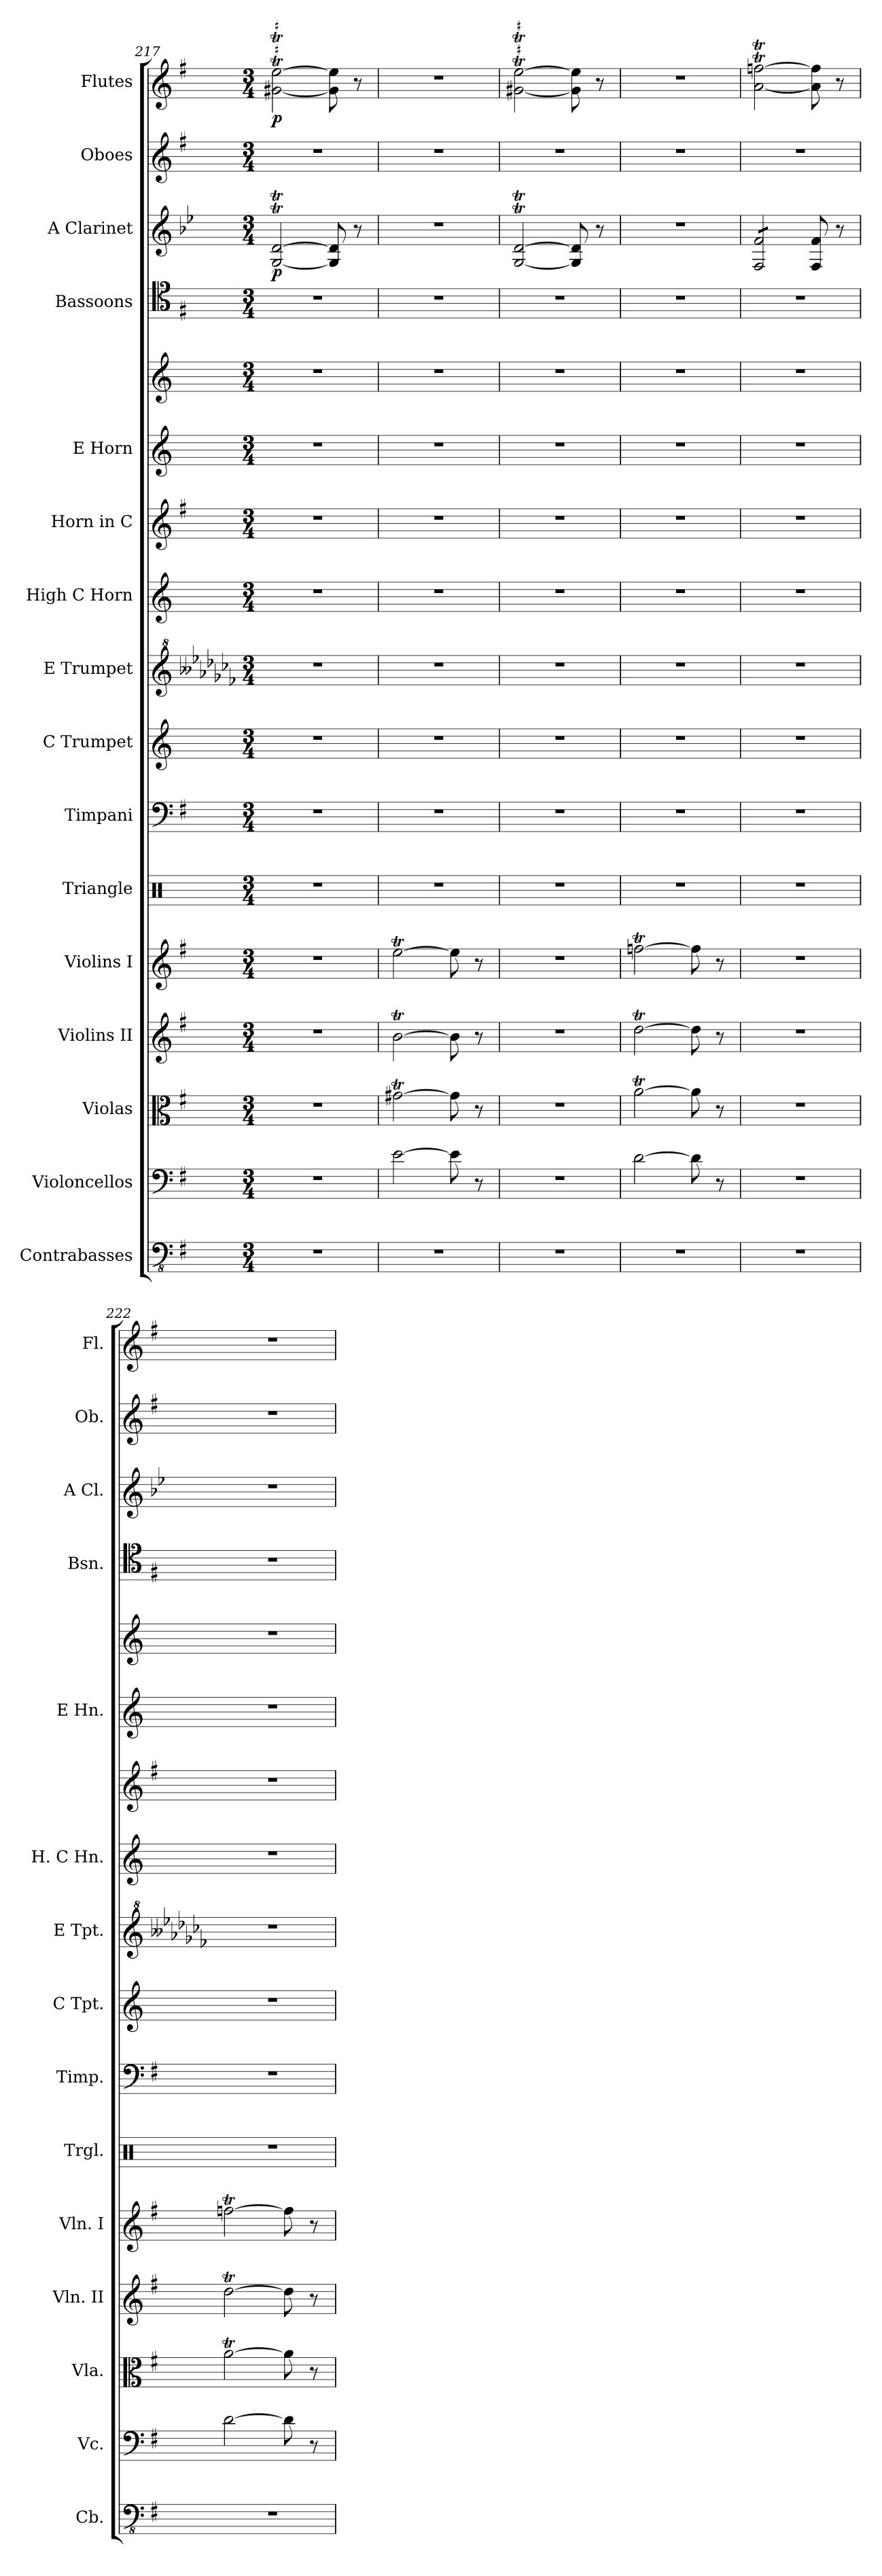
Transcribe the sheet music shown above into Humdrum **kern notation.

**kern	**kern	**kern	**kern	**kern	**kern	**kern	**kern	**kern	**kern	**kern	**kern	**kern	**kern	**kern	**dynam	**kern	**kern	**dynam
*part16	*part15	*part14	*part13	*part12	*part11	*part10	*part9	*part8	*part7	*part6	*part5	*part5	*part4	*part3	*part3	*part2	*part1	*part1
*staff17	*staff16	*staff15	*staff14	*staff13	*staff12	*staff11	*staff10	*staff9	*staff8	*staff7	*staff6	*staff5	*staff4	*staff3	*staff3	*staff2	*staff1	*staff1
*I"Contrabasses	*I"Violoncellos	*I"Violas	*I"Violins II	*I"Violins I	*I"Triangle	*I"Timpani	*I"C Trumpet	*I"E Trumpet	*I"High C Horn	*I"Horn in C	*I"E Horn	*	*I"Bassoons	*I"A Clarinet	*	*I"Oboes	*I"Flutes	*
*I'Cb.	*I'Vc.	*I'Vla.	*I'Vln. II	*I'Vln. I	*I'Trgl.	*I'Timp.	*I'C Tpt.	*I'E Tpt.	*I'H. C Hn.	*	*I'E Hn.	*	*I'Bsn.	*I'A Cl.	*	*I'Ob.	*I'Fl.	*
*clefFv4	*clefF4	*clefC3	*clefG2	*clefG2	*clefX	*clefF4	*clefG2	*clefG^2	*clefG2	*clefG2	*clefG2	*clefG2	*clefC4	*clefG2	*	*clefG2	*clefG2	*
*ITrd7c12	*	*	*	*	*	*	*	*ITrd-3c-4	*ITrd7c12	*ITrd7c12	*ITrd5c8	*ITrd5c8	*	*ITrd2c3	*	*	*	*
*k[f#]	*k[f#]	*k[f#]	*k[f#]	*k[f#]	*k[]	*k[f#]	*k[]	*k[b--e-a-d-g-c-f-]	*k[]	*k[f#]	*k[f#c#g#d#]	*k[f#c#g#d#]	*k[f#]	*k[f#]	*	*k[f#]	*k[f#]	*
*M3/4	*M3/4	*M3/4	*M3/4	*M3/4	*M3/4	*M3/4	*M3/4	*M3/4	*M3/4	*M3/4	*M3/4	*M3/4	*M3/4	*M3/4	*	*M3/4	*M3/4	*
=217	=217	=217	=217	=217	=217	=217	=217	=217	=217	=217	=217	=217	=217	=217	=217	=217	=217	=217
!	!	!	!	!	!	!	!	!	!	!	!	!	!	!	!LO:DY:b	!	!	!LO:DY:b
2.r	2.r	2.r	2.r	2.r	2.r	2.r	2.r	2.r	2.r	2.r	2.r	2.r	2.r	[2E/T [2B/T	p	2.r	[2g#X\T [2ee\T	p
.	.	.	.	.	.	.	.	.	.	.	.	.	.	8E/]TTT 8B/]TTT	.	.	8g#\]TTT 8ee\]TTT	.
.	.	.	.	.	.	.	.	.	.	.	.	.	.	8r	.	.	8r	.
=218	=218	=218	=218	=218	=218	=218	=218	=218	=218	=218	=218	=218	=218	=218	=218	=218	=218	=218
2.r	[2e\	[2g#Xt\	[2bt\	[2eeT\	2.r	2.r	2.r	2.r	2.r	2.r	2.r	2.r	2.r	2.r	.	2.r	2.r	.
.	8e\]	8g#\]	8b\]	8ee\]	.	.	.	.	.	.	.	.	.	.	.	.	.	.
.	8r	8r	8r	8r	.	.	.	.	.	.	.	.	.	.	.	.	.	.
!!LO:PB:g=z
=219	=219	=219	=219	=219	=219	=219	=219	=219	=219	=219	=219	=219	=219	=219	=219	=219	=219	=219
2.r	2.r	2.r	2.r	2.r	2.r	2.r	2.r	2.r	2.r	2.r	2.r	2.r	2.r	[2E/T [2B/T	.	2.r	[2g#X\T [2ee\T	.
.	.	.	.	.	.	.	.	.	.	.	.	.	.	8E/]TTT 8B/]TTT	.	.	8g#\]TTT 8ee\]TTT	.
.	.	.	.	.	.	.	.	.	.	.	.	.	.	8r	.	.	8r	.
=220	=220	=220	=220	=220	=220	=220	=220	=220	=220	=220	=220	=220	=220	=220	=220	=220	=220	=220
2.r	[2d\	[2aT\	[2ddT\	[2ffnT\	2.r	2.r	2.r	2.r	2.r	2.r	2.r	2.r	2.r	2.r	.	2.r	2.r	.
.	8d\]	8a\]	8dd\]	8ff\]	.	.	.	.	.	.	.	.	.	.	.	.	.	.
.	8r	8r	8r	8r	.	.	.	.	.	.	.	.	.	.	.	.	.	.
=221	=221	=221	=221	=221	=221	=221	=221	=221	=221	=221	=221	=221	=221	=221	=221	=221	=221	=221
*	*	*	*	*	*	*	*	*	*	*	*	*	*	*tremolo	*	*	*	*
2.r	2.r	2.r	2.r	2.r	2.r	2.r	2.r	2.r	2.r	2.r	2.r	2.r	2.r	12D/ 12d/L	.	2.r	[2a\T [2ffn\T	.
.	.	.	.	.	.	.	.	.	.	.	.	.	.	12D/ 12d/	.	.	.	.
.	.	.	.	.	.	.	.	.	.	.	.	.	.	12D/ 12d/	.	.	.	.
.	.	.	.	.	.	.	.	.	.	.	.	.	.	12D/ 12d/	.	.	.	.
.	.	.	.	.	.	.	.	.	.	.	.	.	.	12D/ 12d/	.	.	.	.
.	.	.	.	.	.	.	.	.	.	.	.	.	.	12D/ 12d/J	.	.	.	.
*	*	*	*	*	*	*	*	*	*	*	*	*	*	*Xtremolo	*	*	*	*
.	.	.	.	.	.	.	.	.	.	.	.	.	.	8D/ 8d/	.	.	8a\]TTT 8ff\]TTT	.
.	.	.	.	.	.	.	.	.	.	.	.	.	.	8r	.	.	8r	.
=222	=222	=222	=222	=222	=222	=222	=222	=222	=222	=222	=222	=222	=222	=222	=222	=222	=222	=222
2.r	[2d\	[2aT\	[2ddT\	[2ffnT\	2.r	2.r	2.r	2.r	2.r	2.r	2.r	2.r	2.r	2.r	.	2.r	2.r	.
.	8d\]	8a\]	8dd\]	8ff\]	.	.	.	.	.	.	.	.	.	.	.	.	.	.
.	8r	8r	8r	8r	.	.	.	.	.	.	.	.	.	.	.	.	.	.
=	=	=	=	=	=	=	=	=	=	=	=	=	=	=	=	=	=	=
*-	*-	*-	*-	*-	*-	*-	*-	*-	*-	*-	*-	*-	*-	*-	*-	*-	*-	*-
